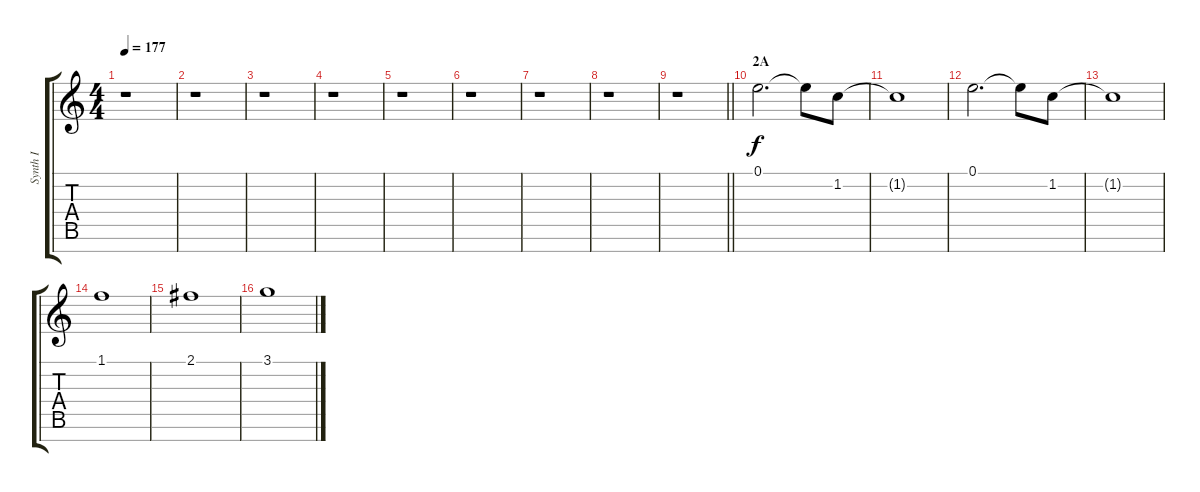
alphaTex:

\track ("Synth I" "Synth I") {instrument fx5brightness}
\staff {score tabs}
\tuning (E5 B4 G4 D4 A3 E3 B2) {hide}
\ts (4 4)
\tempo 177
\clef g2
\ks c
r.1{dy f} |
r.1 |
r.1 |
r.1 |
r.1 |
r.1 |
r.1 |
r.1 |
\barLineRight lightlight
r.1 |
\section ("" "2A")
0.1.2{d} 0.1{t}.8 1.2.8 |
1.2{t}.1 |
0.1.2{d} 0.1{t}.8 1.2.8 |
1.2{t}.1 |
1.1.1 |
2.1.1 |
3.1.1
